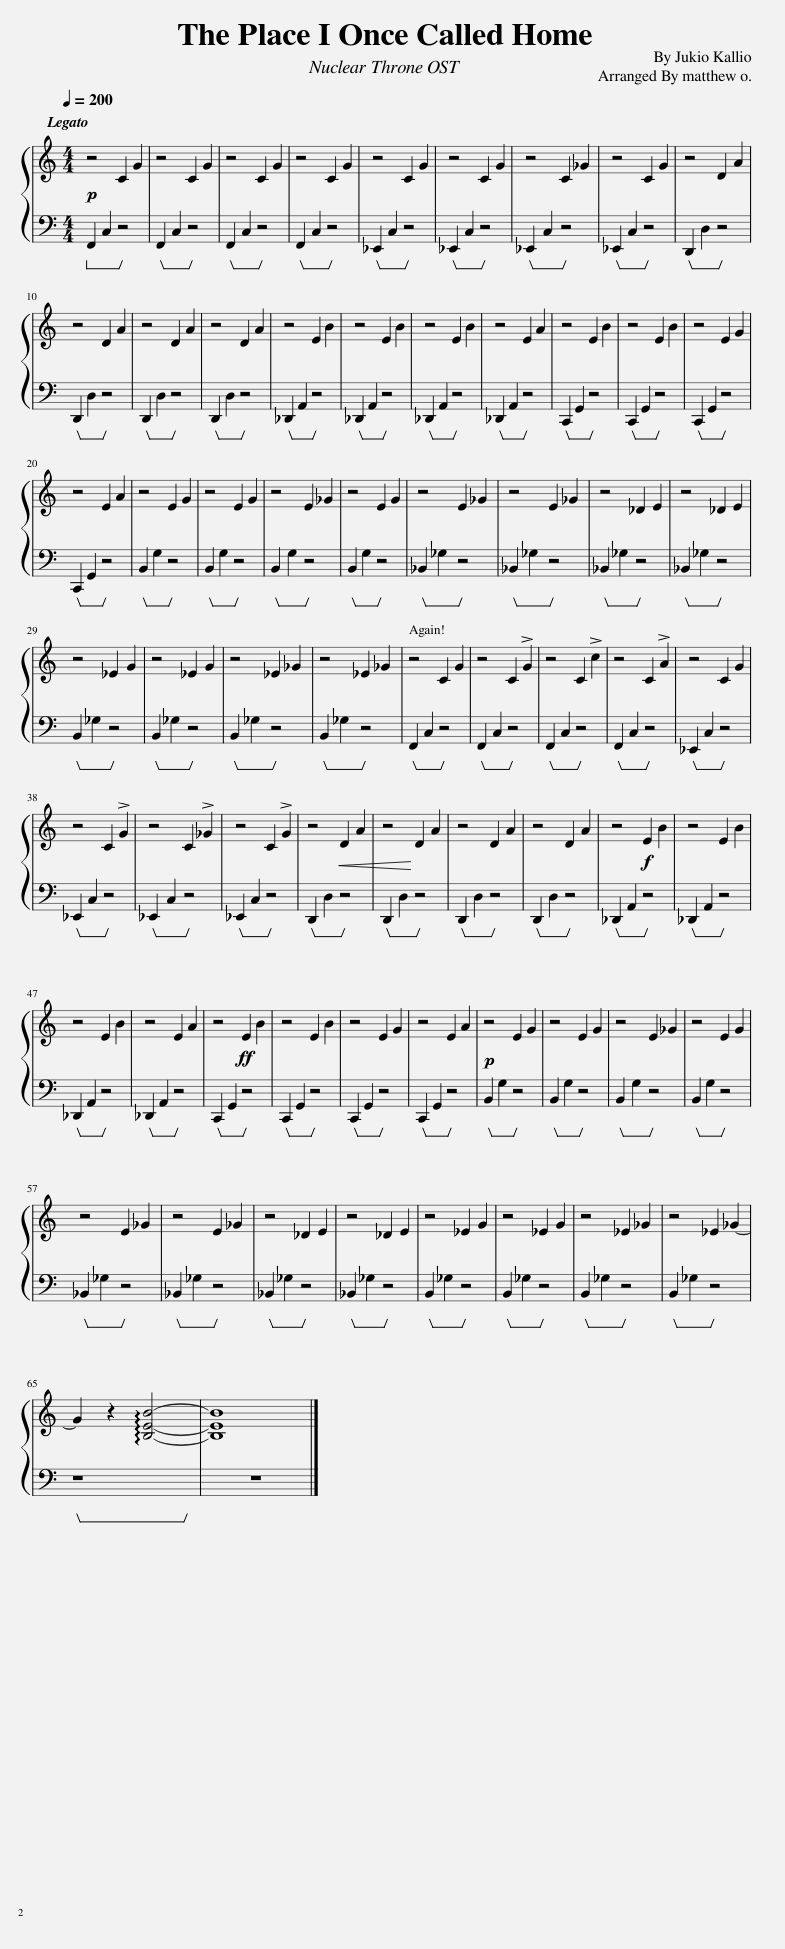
X:1
%%score { 1 | 2 }
L:1/8
Q:1/4=200
M:4/4
I:linebreak $
K:C
V:1 treble
V:2 bass
V:1
!p! z4 C2 G2 | z4 C2 G2 | z4 C2 G2 | z4 C2 G2 | z4 C2 G2 | %5
 z4 C2 G2 | z4 C2 _G2 | z4 C2 G2 | z4 D2 A2 |$ z4 D2 A2 | %10
 z4 D2 A2 | z4 D2 A2 | z4 E2 B2 | z4 E2 B2 | z4 E2 B2 | %15
 z4 E2 A2 | z4 E2 B2 | z4 E2 B2 | z4 E2 G2 |$ z4 E2 A2 | %20
 z4 E2 G2 | z4 E2 G2 | z4 E2 _G2 | z4 E2 G2 | z4 E2 _G2 | %25
 z4 E2 _G2 | z4 _D2 E2 | z4 _D2 E2 |$ z4 _E2 G2 | z4 _E2 G2 | %30
 z4 _E2 _G2 | z4 _E2 _G2 | z4 C2 G2 | z4 C2 !>!G2 | z4 C2 !>!c2 | %35
 z4 C2 !>!A2 | z4 C2 G2 |$ z4 C2 !>!G2 | z4 C2 !>!_G2 | z4 C2 !>!G2 | %40
 z4!<(! D2 A2!<)! | z4 D2 A2 | z4 D2 A2 | z4 D2 A2 | z4!f! E2 B2 | %45
 z4 E2 B2 |$ z4 E2 B2 | z4 E2 A2 | z4!ff! E2 B2 | z4 E2 B2 | %50
 z4 E2 G2 | z4 E2 A2 | z4 E2 G2 | z4 E2 G2 | z4 E2 _G2 | %55
 z4 E2 G2 |$ z4 E2 _G2 | z4 E2 _G2 | z4 _D2 E2 | z4 _D2 E2 | %60
 z4 _E2 G2 | z4 _E2 G2 | z4 _E2 _G2 | z4 _E2 _G2- |$ G2 z2 !arpeggio![B,EB]4- | %65
 [B,EB]8 |] %66
V:2
!ped! F,,2 C,2 z4!ped-up! |!ped! F,,2 C,2 z4!ped-up! |!ped! F,,2 C,2 z4!ped-up! |!ped! F,,2 C,2 z4!ped-up! |!ped! _E,,2 C,2 z4!ped-up! | %5
!ped! _E,,2 C,2 z4!ped-up! |!ped! _E,,2 C,2 z4!ped-up! |!ped! _E,,2 C,2 z4!ped-up! |!ped! D,,2 D,2 z4!ped-up! |$!ped! D,,2 D,2 z4!ped-up! | %10
!ped! D,,2 D,2 z4!ped-up! |!ped! D,,2 D,2 z4!ped-up! |!ped! _D,,2 A,,2 z4!ped-up! |!ped! _D,,2 A,,2 z4!ped-up! |!ped! _D,,2 A,,2 z4!ped-up! | %15
!ped! _D,,2 A,,2 z4!ped-up! |!ped! C,,2 G,,2 z4!ped-up! |!ped! C,,2 G,,2 z4!ped-up! |!ped! C,,2 G,,2 z4!ped-up! |$!ped! C,,2 G,,2 z4!ped-up! | %20
!ped! B,,2 G,2 z4!ped-up! |!ped! B,,2 G,2 z4!ped-up! |!ped! B,,2 G,2 z4!ped-up! |!ped! B,,2 G,2 z4!ped-up! |!ped! _B,,2 _G,2 z4!ped-up! | %25
!ped! _B,,2 _G,2 z4!ped-up! |!ped! _B,,2 _G,2 z4!ped-up! |!ped! _B,,2 _G,2 z4!ped-up! |$!ped! B,,2 _G,2 z4!ped-up! |!ped! B,,2 _G,2 z4!ped-up! | %30
!ped! B,,2 _G,2 z4!ped-up! |!ped! B,,2 _G,2 z4!ped-up! |!ped! F,,2 C,2 z4!ped-up! |!ped! F,,2 C,2 z4!ped-up! |!ped! F,,2 C,2 z4!ped-up! | %35
!ped! F,,2 C,2 z4!ped-up! |!ped! _E,,2 C,2 z4!ped-up! |$!ped! _E,,2 C,2 z4!ped-up! |!ped! _E,,2 C,2 z4!ped-up! |!ped! _E,,2 C,2 z4!ped-up! | %40
!ped! D,,2 D,2 z4!ped-up! |!ped! D,,2 D,2 z4!ped-up! |!ped! D,,2 D,2 z4!ped-up! |!ped! D,,2 D,2 z4!ped-up! |!ped! _D,,2 A,,2 z4!ped-up! | %45
!ped! _D,,2 A,,2 z4!ped-up! |$!ped! _D,,2 A,,2 z4!ped-up! |!ped! _D,,2 A,,2 z4!ped-up! |!ped! C,,2 G,,2 z4!ped-up! |!ped! C,,2 G,,2 z4!ped-up! | %50
!ped! C,,2 G,,2 z4!ped-up! |!ped! C,,2 G,,2 z4!ped-up! |!p!!ped! B,,2 G,2 z4!ped-up! |!ped! B,,2 G,2 z4!ped-up! |!ped! B,,2 G,2 z4!ped-up! | %55
!ped! B,,2 G,2 z4!ped-up! |$!ped! _B,,2 _G,2 z4!ped-up! |!ped! _B,,2 _G,2 z4!ped-up! |!ped! _B,,2 _G,2 z4!ped-up! |!ped! _B,,2 _G,2 z4!ped-up! | %60
!ped! B,,2 _G,2 z4!ped-up! |!ped! B,,2 _G,2 z4!ped-up! |!ped! B,,2 _G,2 z4!ped-up! |!ped! B,,2 _G,2 z4!ped-up! |$!ped! z8!ped-up! | %65
 z8 |] %66
